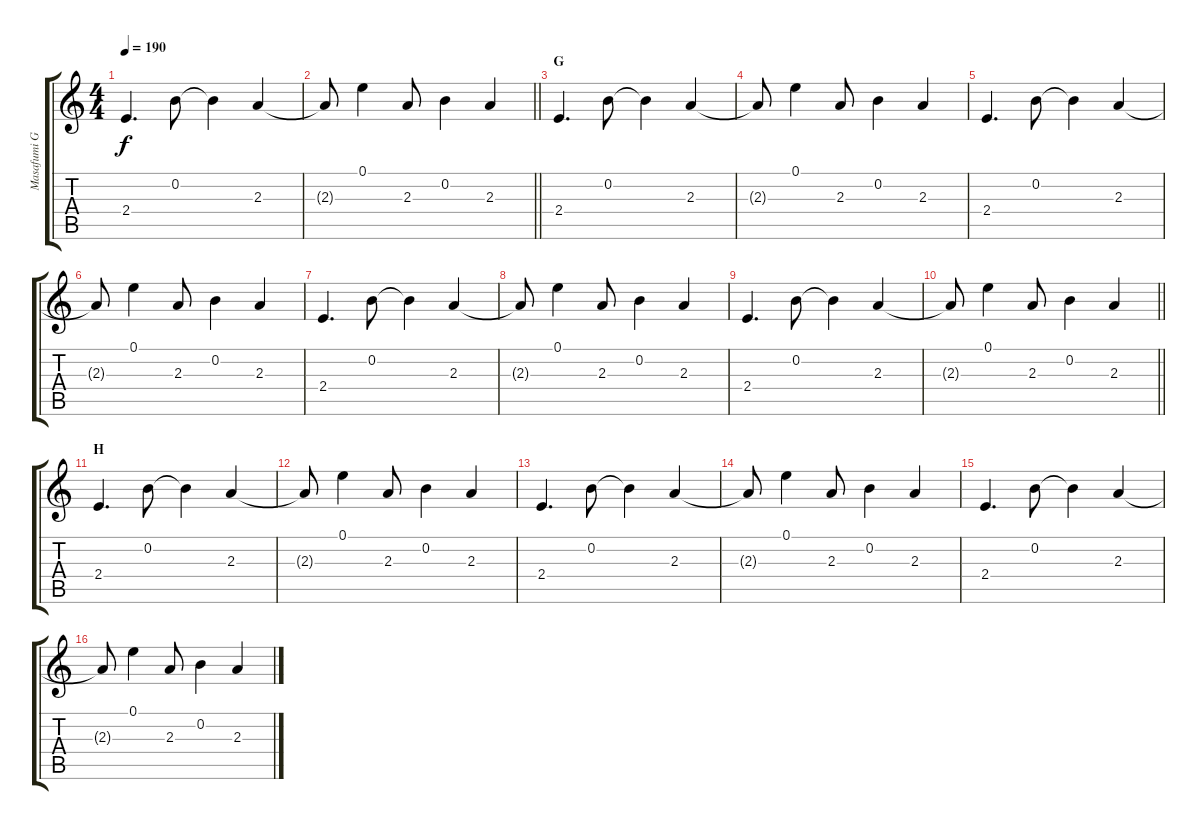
\track ("Masafumi Gotou" "Masafumi G") {instrument distortionguitar}
\staff {score tabs}
\tuning (E4 B3 G3 D3 A2 E2) {hide}
\ts (4 4)
\tempo 190
\clef g2
\ks c
2.4.4{d dy f} 0.2.8 0.2{t}.4 2.3.4 |
\barLineRight lightlight
2.3{t}.8 0.1.4 2.3.8 0.2.4 2.3.4 |
\section ("" "G")
2.4.4{d} 0.2.8 0.2{t}.4 2.3.4 |
2.3{t}.8 0.1.4 2.3.8 0.2.4 2.3.4 |
2.4.4{d} 0.2.8 0.2{t}.4 2.3.4 |
2.3{t}.8 0.1.4 2.3.8 0.2.4 2.3.4 |
2.4.4{d} 0.2.8 0.2{t}.4 2.3.4 |
2.3{t}.8 0.1.4 2.3.8 0.2.4 2.3.4 |
2.4.4{d} 0.2.8 0.2{t}.4 2.3.4 |
\barLineRight lightlight
2.3{t}.8 0.1.4 2.3.8 0.2.4 2.3.4 |
\section ("" "H")
2.4.4{d} 0.2.8 0.2{t}.4 2.3.4 |
2.3{t}.8 0.1.4 2.3.8 0.2.4 2.3.4 |
2.4.4{d} 0.2.8 0.2{t}.4 2.3.4 |
2.3{t}.8 0.1.4 2.3.8 0.2.4 2.3.4 |
2.4.4{d} 0.2.8 0.2{t}.4 2.3.4 |
2.3{t}.8 0.1.4 2.3.8 0.2.4 2.3.4
